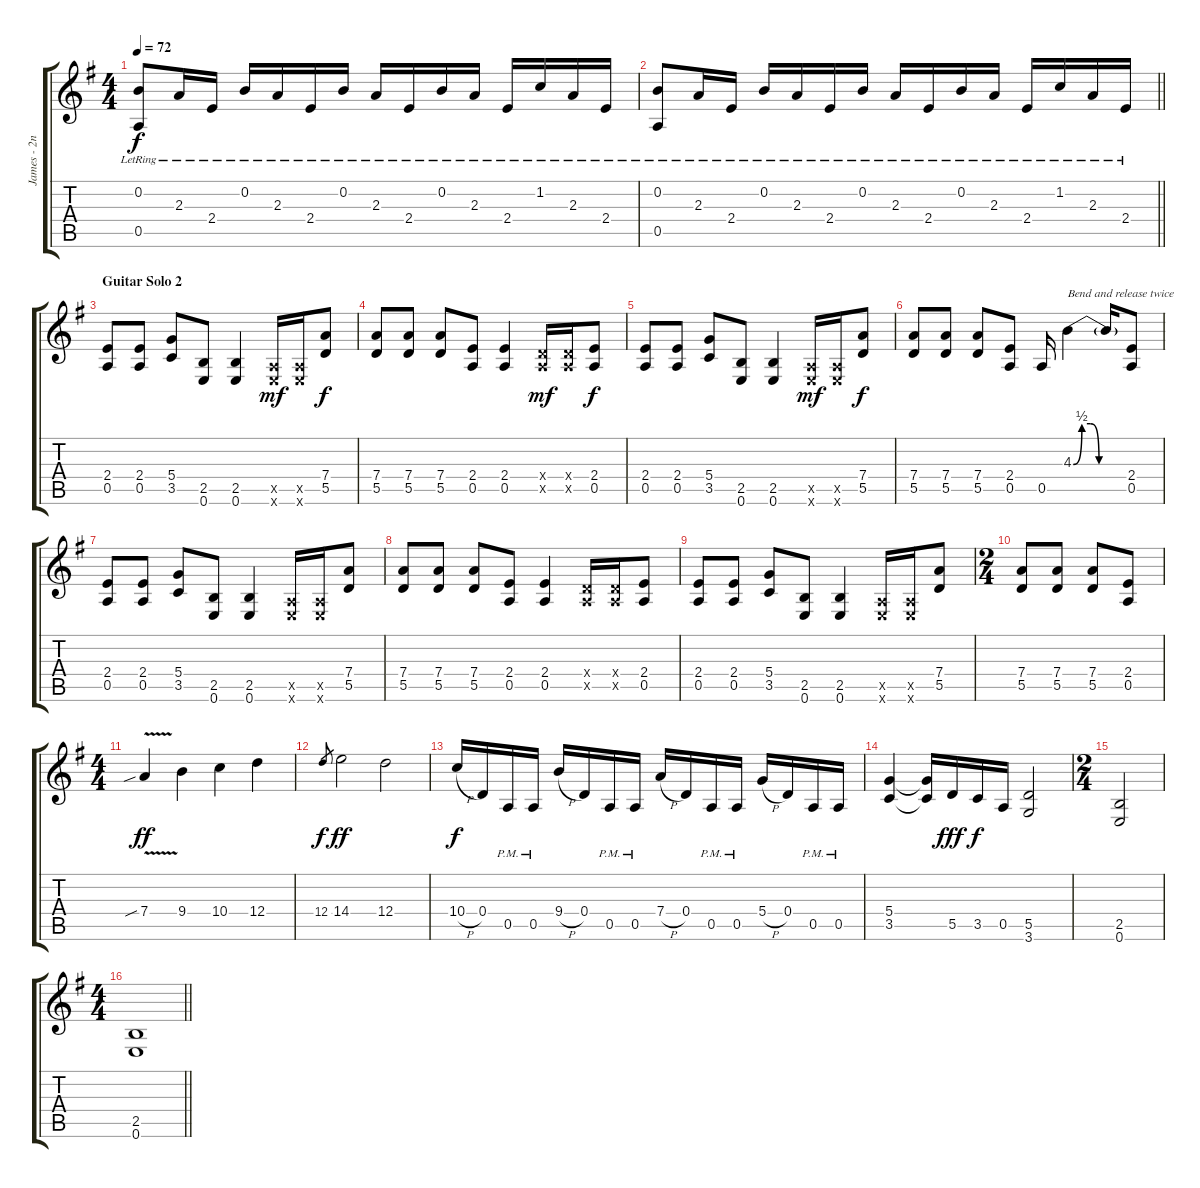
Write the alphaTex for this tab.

\track ("James - 2nd Acoustic/Distortion" "James - 2n") {instrument acousticguitarnylon}
\staff {score tabs}
\tuning (E4 B3 G3 D3 A2 E2) {hide}
\ts (4 4)
\tempo 72
\clef g2
\ks eminor
(0.2{lr} 0.5{lr}).8{dy f} 2.3{lr}.16 2.4{lr}.16 0.2{lr}.16 2.3{lr}.16 2.4{lr}.16 0.2{lr}.16 2.3{lr}.16 2.4{lr}.16 0.2{lr}.16 2.3{lr}.16 2.4{lr}.16 1.2{lr}.16 2.3{lr}.16 2.4{lr}.16 |
\barLineRight lightlight
(0.2{lr} 0.5{lr}).8 2.3{lr}.16 2.4{lr}.16 0.2{lr}.16 2.3{lr}.16 2.4{lr}.16 0.2{lr}.16 2.3{lr}.16 2.4{lr}.16 0.2{lr}.16 2.3{lr}.16 2.4{lr}.16 1.2{lr}.16 2.3{lr}.16 2.4{lr}.16 |
\section ("" "Guitar Solo 2")
(2.4 0.5).8{volume 4} (2.4 0.5).8 (5.4 3.5).8 (2.5 0.6).8 (2.5 0.6).4 (0.5{x} 0.6{x}).16{dy mf} (0.5{x} 0.6{x}).16 (7.4 5.5).8{dy f} |
(7.4 5.5).8 (7.4 5.5).8 (7.4 5.5).8 (2.4 0.5).8 (2.4 0.5).4 (0.4{x} 0.5{x}).16{dy mf} (0.4{x} 0.5{x}).16 (2.4 0.5).8{dy f} |
(2.4 0.5).8 (2.4 0.5).8 (5.4 3.5).8 (2.5 0.6).8 (2.5 0.6).4 (0.5{x} 0.6{x}).16{dy mf} (0.5{x} 0.6{x}).16 (7.4 5.5).8{dy f} |
(7.4 5.5).8 (7.4 5.5).8 (7.4 5.5).8 (2.4 0.5).8 0.5.16 4.3{be (custom 0 0 15 2 30 2 45 0 60 0)}.4{txt "Bend and release twice"} 4.3{be (hold 0 0 60 0) t}.16 (2.4 0.5).8 |
(2.4 0.5).8 (2.4 0.5).8 (5.4 3.5).8 (2.5 0.6).8 (2.5 0.6).4 (0.5{x} 0.6{x}).16 (0.5{x} 0.6{x}).16 (7.4 5.5).8 |
(7.4 5.5).8 (7.4 5.5).8 (7.4 5.5).8 (2.4 0.5).8 (2.4 0.5).4 (0.4{x} 0.5{x}).16 (0.4{x} 0.5{x}).16 (2.4 0.5).8 |
(2.4 0.5).8 (2.4 0.5).8 (5.4 3.5).8 (2.5 0.6).8 (2.5 0.6).4 (0.5{x} 0.6{x}).16 (0.5{x} 0.6{x}).16 (7.4 5.5).8 |
\ts (2 4)
(7.4 5.5).8 (7.4 5.5).8 (7.4 5.5).8 (2.4 0.5).8 |
\ts (4 4)
7.4{v sib}.4{dy ff} 9.4.4 10.4.4 12.4.4 |
12.4.8{gr dy f} 14.4.2{dy ff} 12.4.2 |
10.4{h}.16{dy f} 0.4.16 0.5{pm}.16 0.5{pm}.16 9.4{h}.16 0.4.16 0.5{pm}.16 0.5{pm}.16 7.4{h}.16 0.4.16 0.5{pm}.16 0.5{pm}.16 5.4{h}.16 0.4.16 0.5{pm}.16 0.5{pm}.16 |
(5.4 3.5).4 (5.4{t} 3.5{t}).16 5.5.16{dy fff} 3.5.16{dy f} 0.5.16 (5.5 3.6).2 |
\ts (2 4)
(2.5 0.6).2 |
\ts (4 4)
\barLineRight lightlight
(2.5 0.6).1
